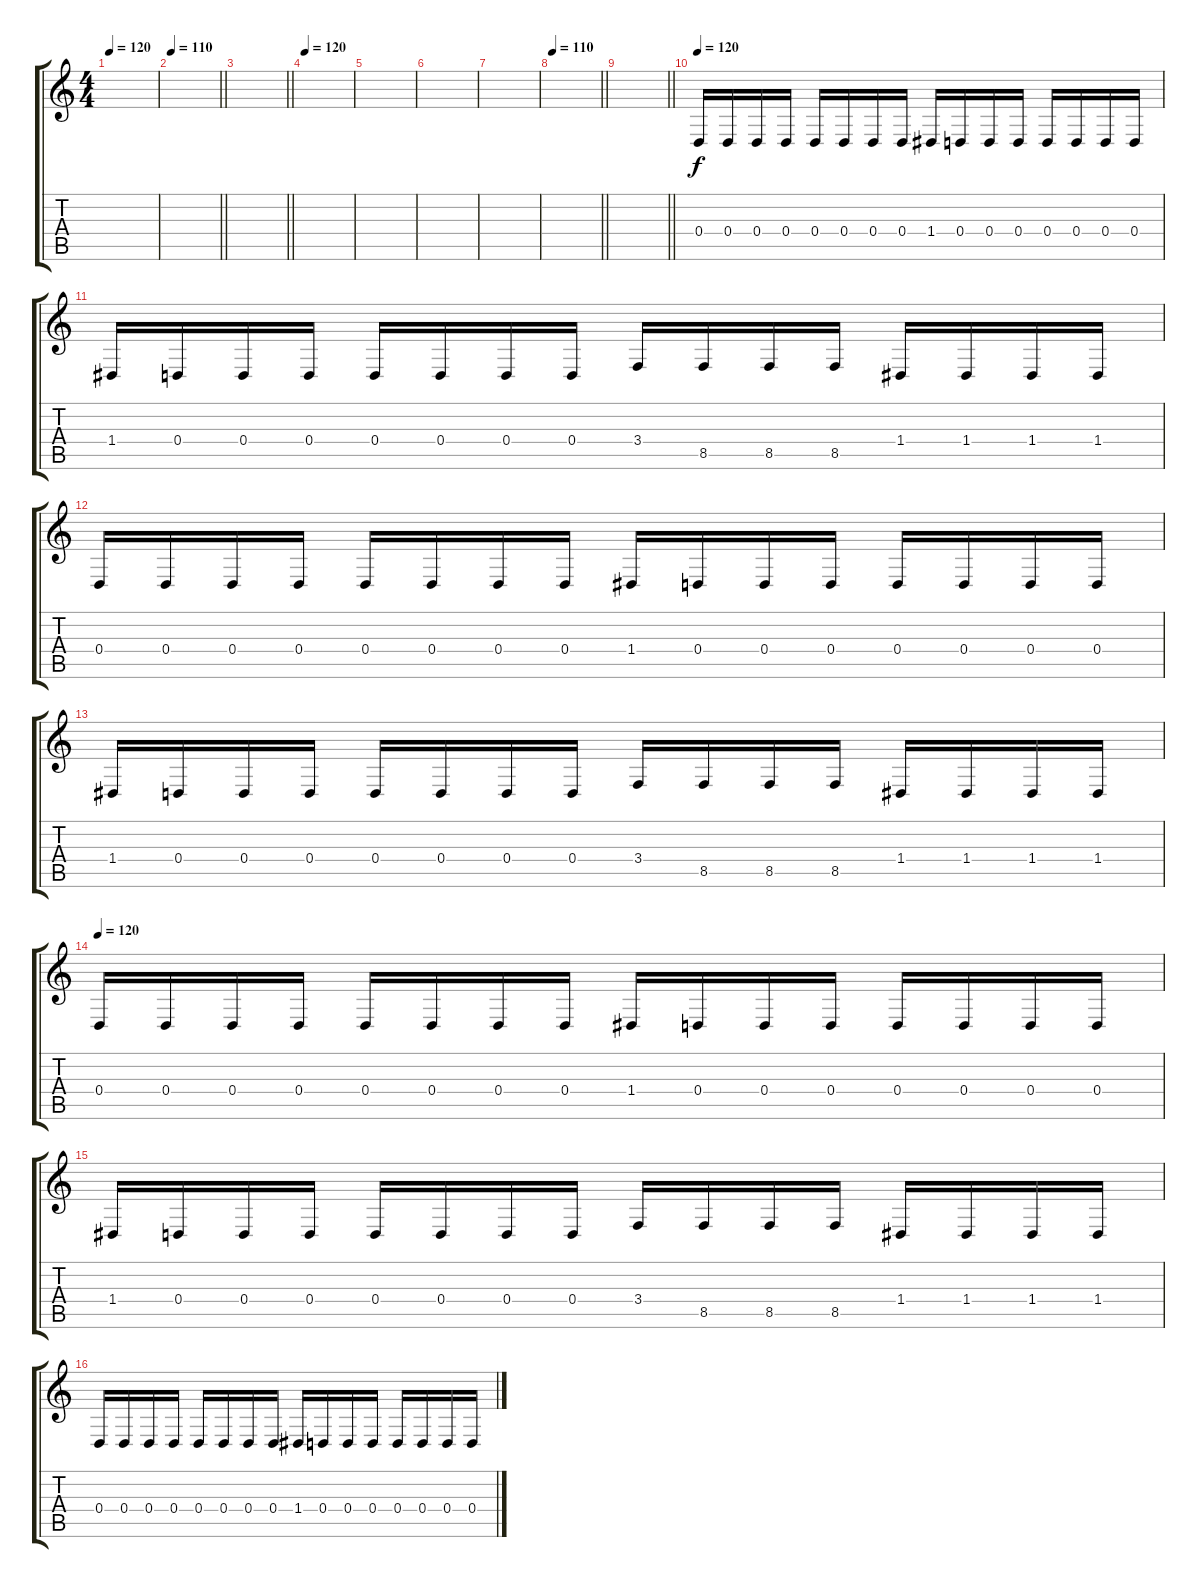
\track (" " " ") {instrument stringensemble1}
\staff {score tabs}
\tuning (E4 B3 G3 D3 A2 E2) {hide}
\ts (4 4)
\tempo 120
\clef g2
\ks c
|
\tempo 110
\barLineRight lightlight
|
\barLineRight lightlight
|
\tempo 120
|
|
|
|
\tempo 110
\barLineRight lightlight
|
\barLineRight lightlight
|
\tempo 120
0.4.16{instrument stringensemble1} 0.4.16 0.4.16 0.4.16 0.4.16 0.4.16 0.4.16 0.4.16 1.4.16 0.4.16 0.4.16 0.4.16 0.4.16 0.4.16 0.4.16 0.4.16 |
1.4.16 0.4.16 0.4.16 0.4.16 0.4.16 0.4.16 0.4.16 0.4.16 3.4.16 8.5.16 8.5.16 8.5.16 1.4.16 1.4.16 1.4.16 1.4.16 |
0.4.16 0.4.16 0.4.16 0.4.16 0.4.16 0.4.16 0.4.16 0.4.16 1.4.16 0.4.16 0.4.16 0.4.16 0.4.16 0.4.16 0.4.16 0.4.16 |
1.4.16 0.4.16 0.4.16 0.4.16 0.4.16 0.4.16 0.4.16 0.4.16 3.4.16 8.5.16 8.5.16 8.5.16 1.4.16 1.4.16 1.4.16 1.4.16 |
\tempo 120
0.4.16 0.4.16 0.4.16 0.4.16 0.4.16 0.4.16 0.4.16 0.4.16 1.4.16 0.4.16 0.4.16 0.4.16 0.4.16 0.4.16 0.4.16 0.4.16 |
1.4.16 0.4.16 0.4.16 0.4.16 0.4.16 0.4.16 0.4.16 0.4.16 3.4.16 8.5.16 8.5.16 8.5.16 1.4.16 1.4.16 1.4.16 1.4.16 |
0.4.16 0.4.16 0.4.16 0.4.16 0.4.16 0.4.16 0.4.16 0.4.16 1.4.16 0.4.16 0.4.16 0.4.16 0.4.16 0.4.16 0.4.16 0.4.16
